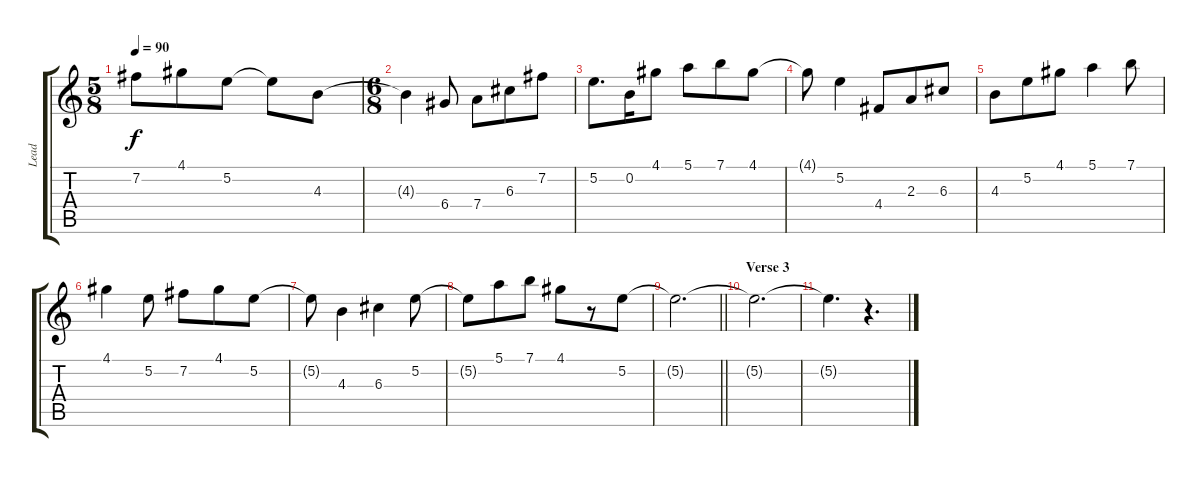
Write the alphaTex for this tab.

\track ("Lead" "Lead") {instrument distortionguitar}
\staff {score tabs}
\tuning (E4 B3 G3 D3 A2 E2) {hide}
\ts (5 8)
\tempo 90
\clef g2
\ks c
7.2.8{dy f} 4.1.8 5.2.8 5.2{t}.8 4.3.8 |
\ts (6 8)
4.3{t}.4 6.4.8 7.4.8 6.3.8 7.2.8 |
5.2.8{d} 0.2.16 4.1.8 5.1.8 7.1.8 4.1.8 |
4.1{t}.8 5.2.4 4.4.8 2.3.8 6.3.8 |
4.3.8 5.2.8 4.1.8 5.1.4 7.1.8 |
4.1.4 5.2.8 7.2.8 4.1.8 5.2.8 |
5.2{t}.8 4.3.4 6.3.4 5.2.8 |
5.2{t}.8 5.1.8 7.1.8 4.1.8 r.8 5.2.8 |
\barLineRight lightlight
5.2{t}.2{d} |
\section ("" "Verse 3")
5.2{t}.2{d} |
5.2{t}.4{d} r.4{d}
